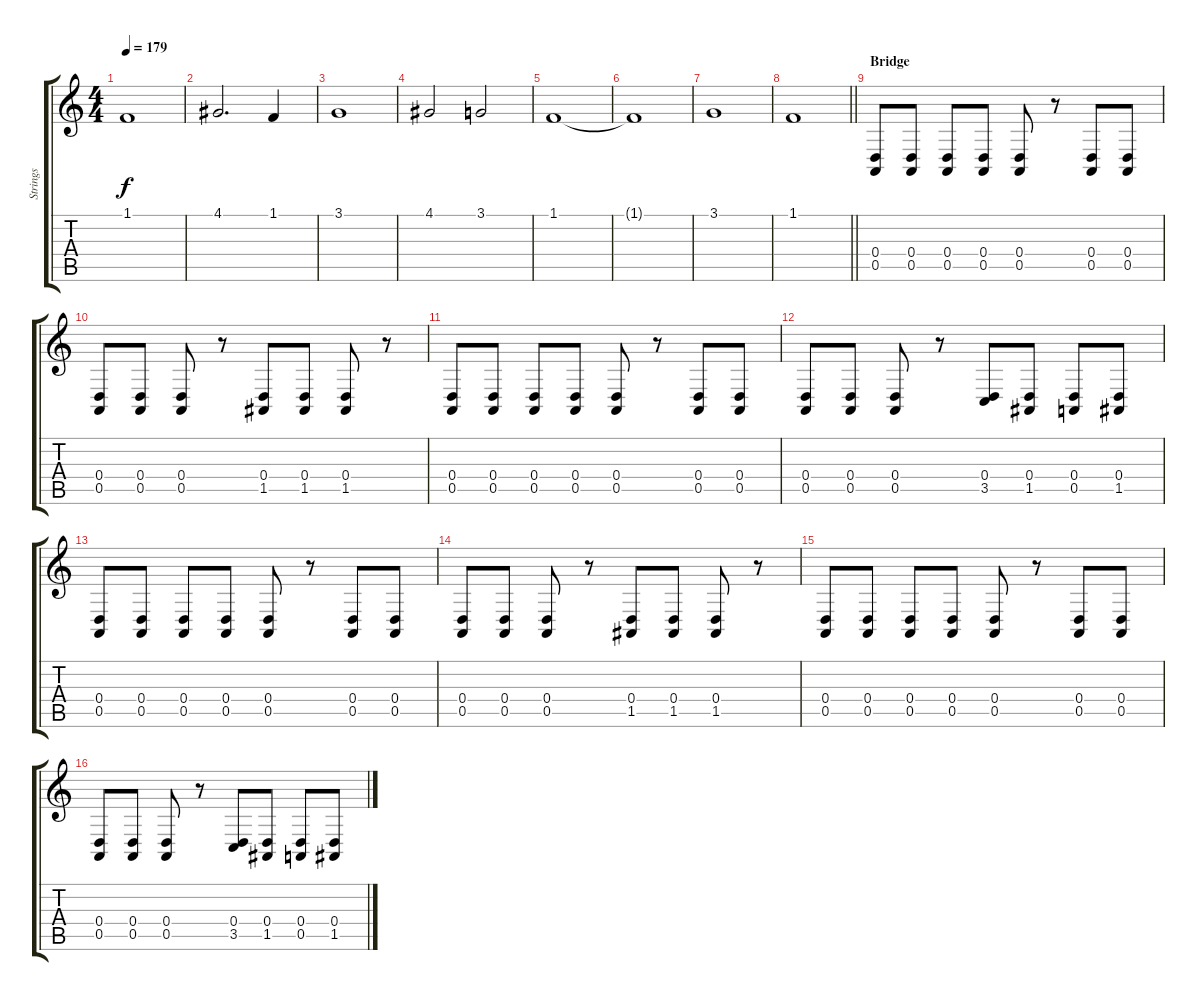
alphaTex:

\track ("Strings" "Strings") {instrument stringensemble1}
\staff {score tabs}
\tuning (E4 B3 G3 D3 A2 E2) {hide}
\ts (4 4)
\tempo 179
\clef g2
\ks c
1.1.1{dy f} |
4.1.2{d} 1.1.4 |
3.1.1 |
4.1.2 3.1.2 |
1.1.1 |
1.1{t}.1 |
3.1.1 |
\barLineRight lightlight
1.1.1 |
\section ("" "Bridge")
(0.4 0.5).8 (0.4 0.5).8 (0.4 0.5).8 (0.4 0.5).8 (0.4 0.5).8 r.8 (0.4 0.5).8 (0.4 0.5).8 |
(0.4 0.5).8 (0.4 0.5).8 (0.4 0.5).8 r.8 (0.4 1.5).8 (0.4 1.5).8 (0.4 1.5).8 r.8 |
(0.4 0.5).8 (0.4 0.5).8 (0.4 0.5).8 (0.4 0.5).8 (0.4 0.5).8 r.8 (0.4 0.5).8 (0.4 0.5).8 |
(0.4 0.5).8 (0.4 0.5).8 (0.4 0.5).8 r.8 (0.4 3.5).8 (0.4 1.5).8 (0.4 0.5).8 (0.4 1.5).8 |
(0.4 0.5).8 (0.4 0.5).8 (0.4 0.5).8 (0.4 0.5).8 (0.4 0.5).8 r.8 (0.4 0.5).8 (0.4 0.5).8 |
(0.4 0.5).8 (0.4 0.5).8 (0.4 0.5).8 r.8 (0.4 1.5).8 (0.4 1.5).8 (0.4 1.5).8 r.8 |
(0.4 0.5).8 (0.4 0.5).8 (0.4 0.5).8 (0.4 0.5).8 (0.4 0.5).8 r.8 (0.4 0.5).8 (0.4 0.5).8 |
(0.4 0.5).8 (0.4 0.5).8 (0.4 0.5).8 r.8 (0.4 3.5).8 (0.4 1.5).8 (0.4 0.5).8 (0.4 1.5).8
